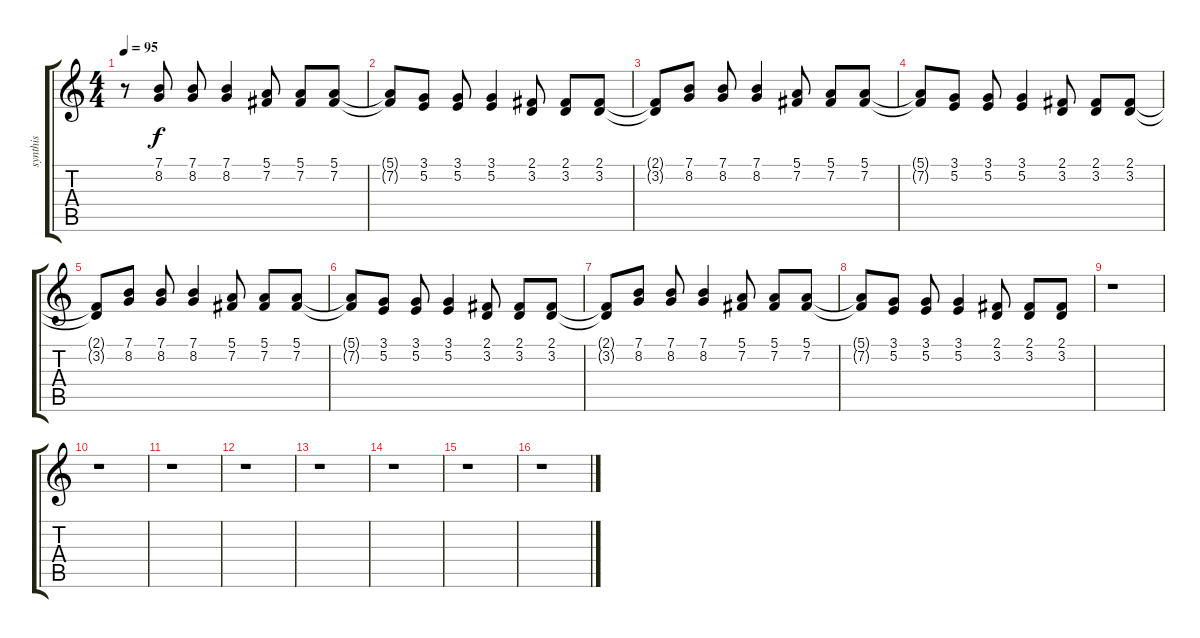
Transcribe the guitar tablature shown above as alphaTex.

\track ("synthis" "synthis") {instrument synthvoice}
\staff {score tabs}
\tuning (E4 B3 G3 D3 A2 E2) {hide}
\ts (4 4)
\tempo 95
\clef g2
\ks c
r.8{dy f} (7.1 8.2).8 (7.1 8.2).8 (7.1 8.2).4 (5.1 7.2).8 (5.1 7.2).8 (5.1 7.2).8 |
(5.1{t} 7.2{t}).8 (3.1 5.2).8 (3.1 5.2).8 (3.1 5.2).4 (2.1 3.2).8 (2.1 3.2).8 (2.1 3.2).8 |
(2.1{t} 3.2{t}).8 (7.1 8.2).8 (7.1 8.2).8 (7.1 8.2).4 (5.1 7.2).8 (5.1 7.2).8 (5.1 7.2).8 |
(5.1{t} 7.2{t}).8 (3.1 5.2).8 (3.1 5.2).8 (3.1 5.2).4 (2.1 3.2).8 (2.1 3.2).8 (2.1 3.2).8 |
(2.1{t} 3.2{t}).8 (7.1 8.2).8 (7.1 8.2).8 (7.1 8.2).4 (5.1 7.2).8 (5.1 7.2).8 (5.1 7.2).8 |
(5.1{t} 7.2{t}).8 (3.1 5.2).8 (3.1 5.2).8 (3.1 5.2).4 (2.1 3.2).8 (2.1 3.2).8 (2.1 3.2).8 |
(2.1{t} 3.2{t}).8 (7.1 8.2).8 (7.1 8.2).8 (7.1 8.2).4 (5.1 7.2).8 (5.1 7.2).8 (5.1 7.2).8 |
(5.1{t} 7.2{t}).8 (3.1 5.2).8 (3.1 5.2).8 (3.1 5.2).4 (2.1 3.2).8 (2.1 3.2).8 (2.1 3.2).8 |
r.1 |
r.1 |
r.1 |
r.1 |
r.1 |
r.1 |
r.1 |
r.1
